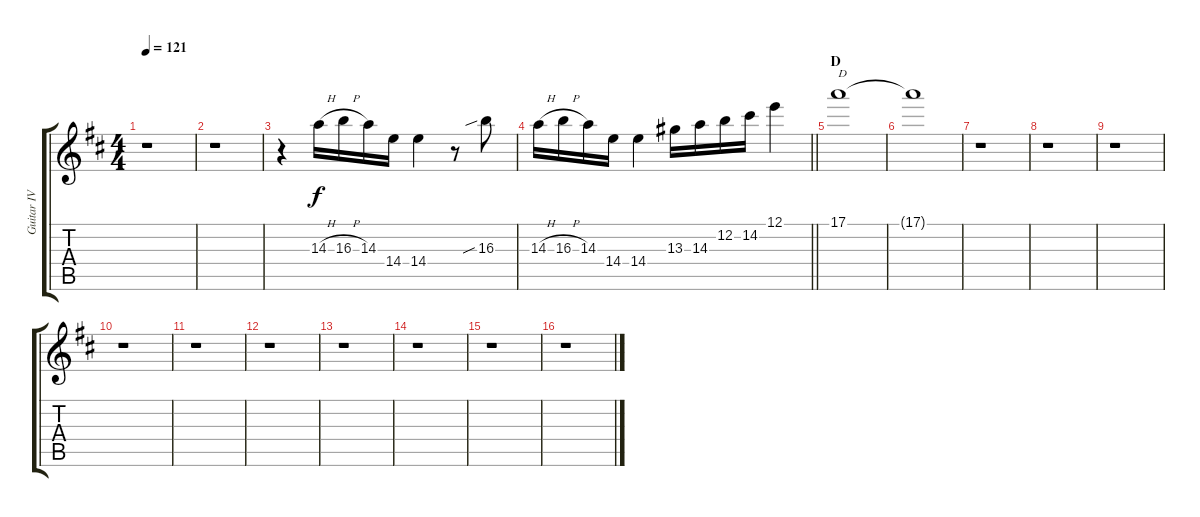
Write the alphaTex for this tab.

\track ("Guitar IV" "Guitar IV") {instrument overdrivenguitar}
\staff {score tabs}
\tuning (E4 B3 G3 D3 A2 E2) {hide}
\ts (4 4)
\tempo 121
\clef g2
\ks d
r.1{dy f} |
r.1 |
r.4 14.3{h}.16 16.3{h}.16 14.3.16 14.4.16 14.4.4 r.8 16.3{sib}.8 |
\barLineRight lightlight
14.3{h}.16 16.3{h}.16 14.3.16 14.4.16 14.4.4 13.3.16 14.3.16 12.2.16 14.2.16 12.1.4 |
\section ("" "D")
17.1.1{txt "D"} |
17.1{t}.1 |
r.1 |
r.1 |
r.1 |
r.1 |
r.1 |
r.1 |
r.1 |
r.1 |
r.1 |
r.1
